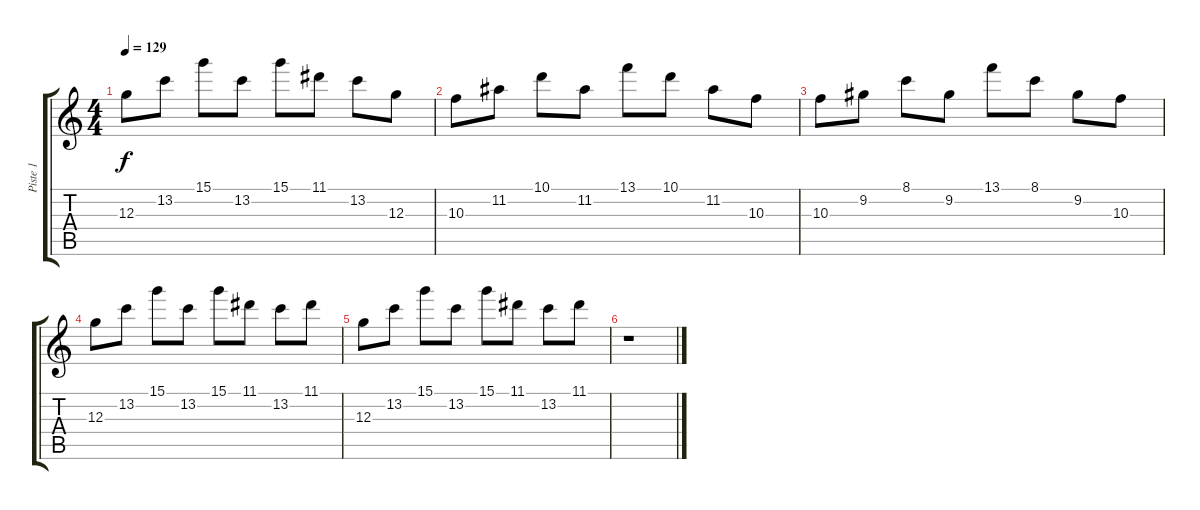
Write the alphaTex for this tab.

\track ("Piste 1" "Piste 1") {instrument distortionguitar}
\staff {score tabs}
\tuning (E4 B3 G3 D3 A2 E2) {hide}
\ts (4 4)
\tempo 129
\clef g2
\ks c
12.3.8{dy f} 13.2.8 15.1.8 13.2.8 15.1.8 11.1.8 13.2.8 12.3.8 |
10.3.8 11.2.8 10.1.8 11.2.8 13.1.8 10.1.8 11.2.8 10.3.8 |
10.3.8 9.2.8 8.1.8 9.2.8 13.1.8 8.1.8 9.2.8 10.3.8 |
12.3.8 13.2.8 15.1.8 13.2.8 15.1.8 11.1.8 13.2.8 11.1.8 |
12.3.8 13.2.8 15.1.8 13.2.8 15.1.8 11.1.8 13.2.8 11.1.8 |
r.1
